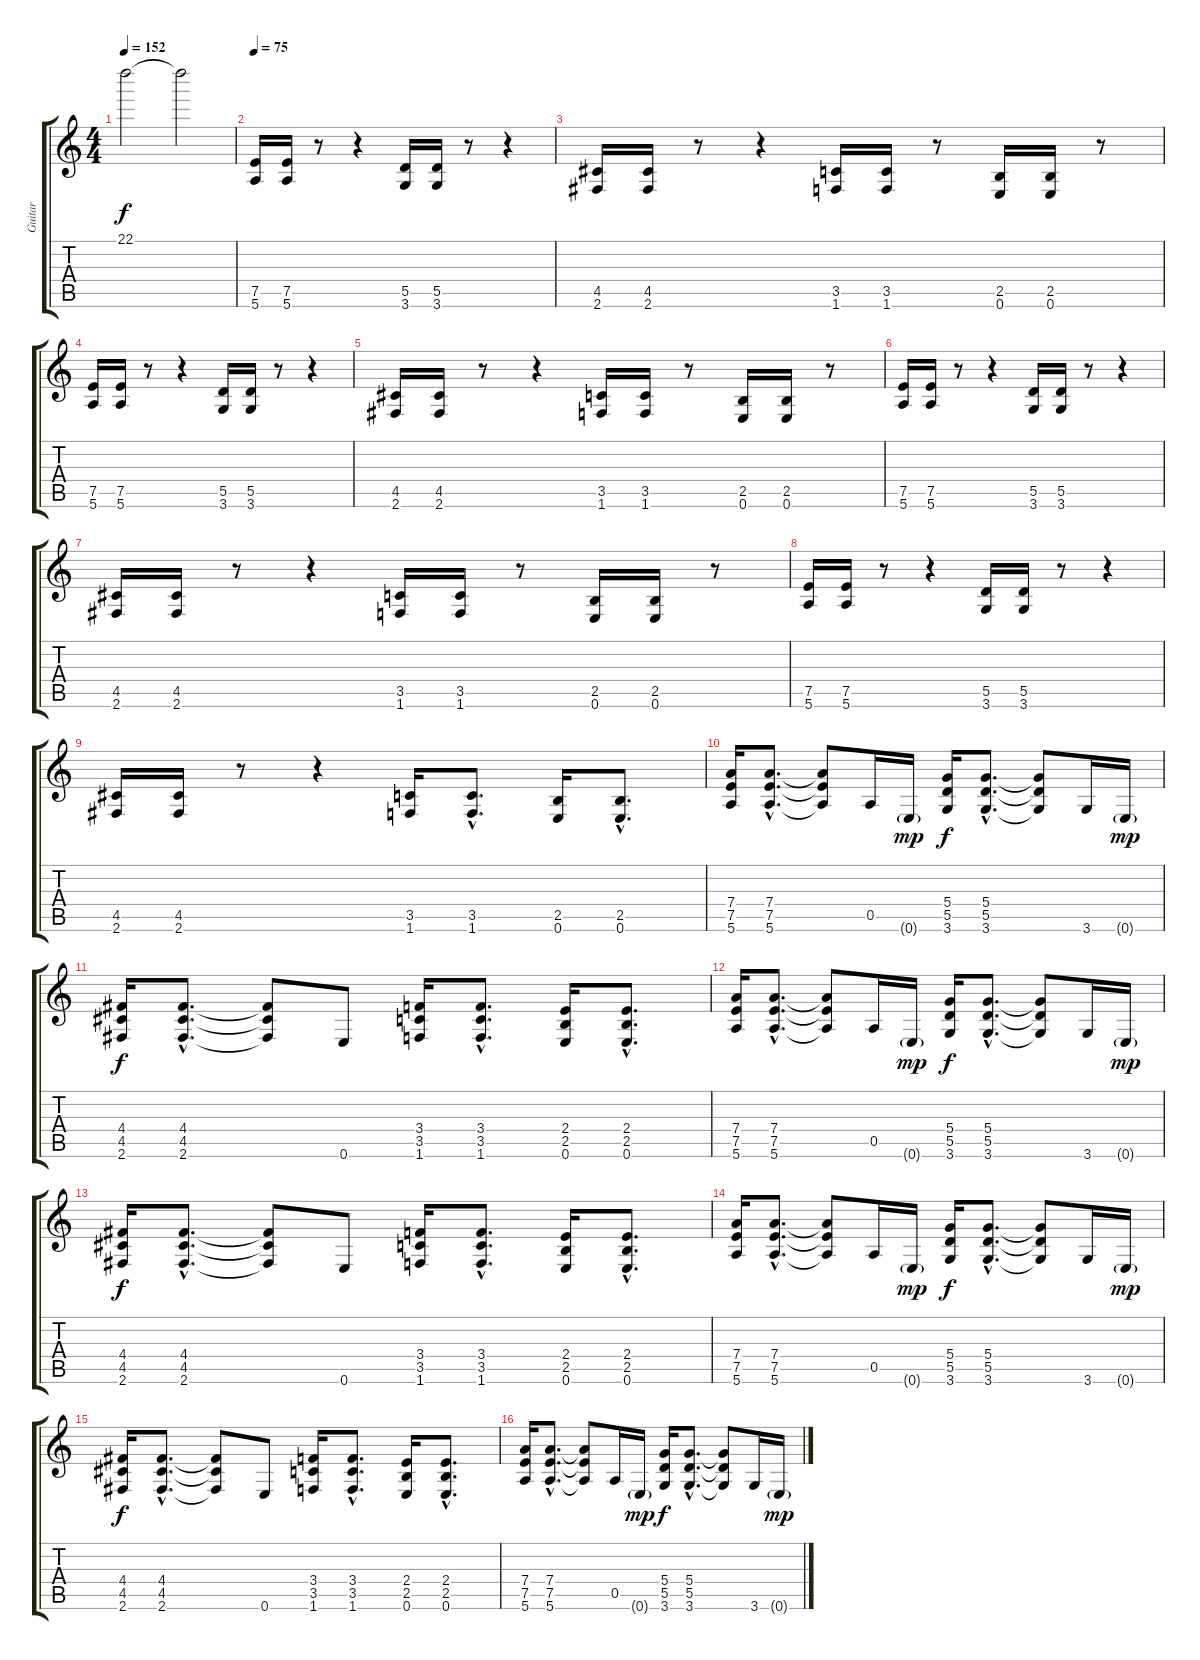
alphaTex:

\track ("Guitar" "Guitar") {instrument overdrivenguitar}
\staff {score tabs}
\tuning (E4 B3 G3 D3 A2 E2) {hide}
\ts (4 4)
\tempo 152
\clef g2
\ks c
22.1{t}.2{dy f} 22.1{t}.2 |
\tempo 75
(7.5 5.6).16 (7.5 5.6).16 r.8 r.4 (5.5 3.6).16 (5.5 3.6).16 r.8 r.4 |
(4.5 2.6).16 (4.5 2.6).16 r.8 r.4 (3.5 1.6).16 (3.5 1.6).16 r.8 (2.5 0.6).16 (2.5 0.6).16 r.8 |
(7.5 5.6).16 (7.5 5.6).16 r.8 r.4 (5.5 3.6).16 (5.5 3.6).16 r.8 r.4 |
(4.5 2.6).16 (4.5 2.6).16 r.8 r.4 (3.5 1.6).16 (3.5 1.6).16 r.8 (2.5 0.6).16 (2.5 0.6).16 r.8 |
(7.5 5.6).16 (7.5 5.6).16 r.8 r.4 (5.5 3.6).16 (5.5 3.6).16 r.8 r.4 |
(4.5 2.6).16 (4.5 2.6).16 r.8 r.4 (3.5 1.6).16 (3.5 1.6).16 r.8 (2.5 0.6).16 (2.5 0.6).16 r.8 |
(7.5 5.6).16 (7.5 5.6).16 r.8 r.4 (5.5 3.6).16 (5.5 3.6).16 r.8 r.4 |
(4.5 2.6).16 (4.5 2.6).16 r.8 r.4 (3.5 1.6).16 (3.5{hac} 1.6{hac}).8{d} (2.5 0.6).16 (2.5{hac} 0.6{hac}).8{d} |
(7.4 7.5 5.6).16 (7.4{hac} 7.5{hac} 5.6{hac}).8{d} (7.4{t} 7.5{t} 5.6{t}).8 0.5.16 0.6{g}.16{dy mp} (5.4 5.5 3.6).16{dy f} (5.4{hac} 5.5{hac} 3.6{hac}).8{d} (5.4{t} 5.5{t} 3.6{t}).8 3.6.16 0.6{g}.16{dy mp} |
(4.4 4.5 2.6).16{dy f} (4.4{hac} 4.5{hac} 2.6{hac}).8{d} (4.4{t} 4.5{t} 2.6{t}).8 0.6.8 (3.4 3.5 1.6).16 (3.4{hac} 3.5{hac} 1.6{hac}).8{d} (2.4 2.5 0.6).16 (2.4{hac} 2.5{hac} 0.6{hac}).8{d} |
(7.4 7.5 5.6).16 (7.4{hac} 7.5{hac} 5.6{hac}).8{d} (7.4{t} 7.5{t} 5.6{t}).8 0.5.16 0.6{g}.16{dy mp} (5.4 5.5 3.6).16{dy f} (5.4{hac} 5.5{hac} 3.6{hac}).8{d} (5.4{t} 5.5{t} 3.6{t}).8 3.6.16 0.6{g}.16{dy mp} |
(4.4 4.5 2.6).16{dy f} (4.4{hac} 4.5{hac} 2.6{hac}).8{d} (4.4{t} 4.5{t} 2.6{t}).8 0.6.8 (3.4 3.5 1.6).16 (3.4{hac} 3.5{hac} 1.6{hac}).8{d} (2.4 2.5 0.6).16 (2.4{hac} 2.5{hac} 0.6{hac}).8{d} |
(7.4 7.5 5.6).16 (7.4{hac} 7.5{hac} 5.6{hac}).8{d} (7.4{t} 7.5{t} 5.6{t}).8 0.5.16 0.6{g}.16{dy mp} (5.4 5.5 3.6).16{dy f} (5.4{hac} 5.5{hac} 3.6{hac}).8{d} (5.4{t} 5.5{t} 3.6{t}).8 3.6.16 0.6{g}.16{dy mp} |
(4.4 4.5 2.6).16{dy f} (4.4{hac} 4.5{hac} 2.6{hac}).8{d} (4.4{t} 4.5{t} 2.6{t}).8 0.6.8 (3.4 3.5 1.6).16 (3.4{hac} 3.5{hac} 1.6{hac}).8{d} (2.4 2.5 0.6).16 (2.4{hac} 2.5{hac} 0.6{hac}).8{d} |
(7.4 7.5 5.6).16 (7.4{hac} 7.5{hac} 5.6{hac}).8{d} (7.4{t} 7.5{t} 5.6{t}).8 0.5.16 0.6{g}.16{dy mp} (5.4 5.5 3.6).16{dy f} (5.4{hac} 5.5{hac} 3.6{hac}).8{d} (5.4{t} 5.5{t} 3.6{t}).8 3.6.16 0.6{g}.16{dy mp}
